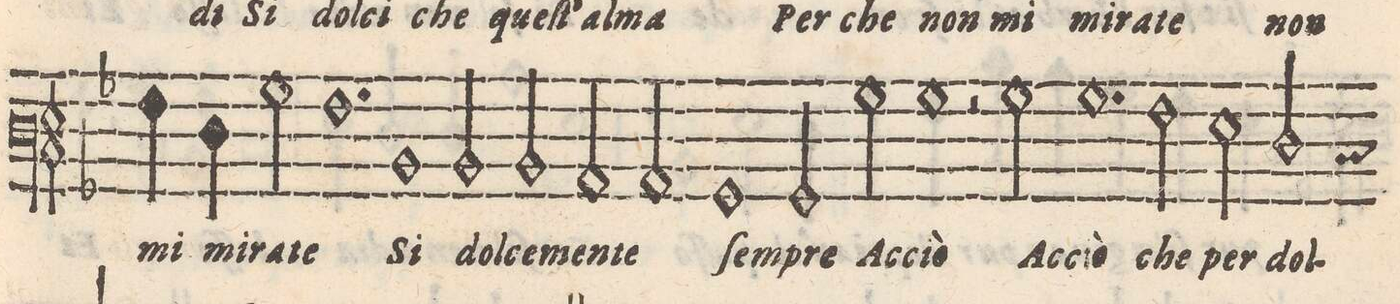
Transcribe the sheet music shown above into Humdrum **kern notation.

**kern	**text
*I"BASSO	*
*clefF3	*
*k[b-]	*
*met(C)	*
*M2/1	*
4A\	mi
4F\	mi-
=19-	=19-
2B-\	-ra-
1.A	-te
=20-	=20-
1D	Si
2D/	dol-
2D/	-ce-
=21-	=21-
2C/	-men-
2C/	-te
1BB-	ſem-
=22-	=22-
2BB-/	-pre
2B-\	A-
1B-	-cciò
=23-	=23-
2r	.
2B-\	A-
1.B-	-cciò
=24-	=24-
2A\	che
2G\	per
2F/	dol-
*custos:E-	*
=25-	=25-
*-	*-
